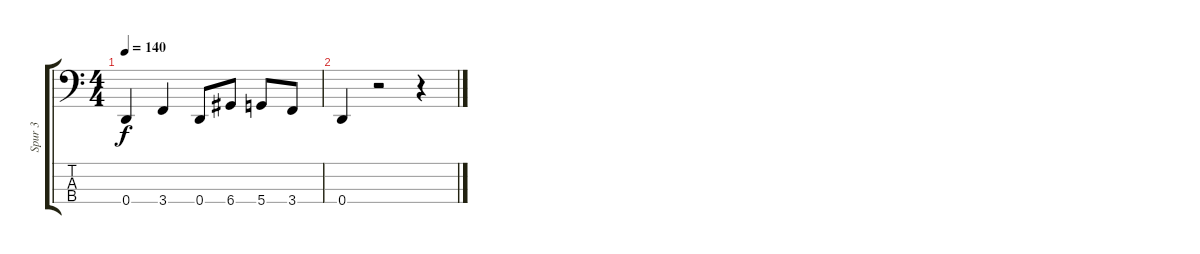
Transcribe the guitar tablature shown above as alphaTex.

\track ("Spur 3" "Spur 3") {instrument electricbassfinger}
\staff {score tabs}
\tuning (G2 D2 A1 D1) {hide}
\ts (4 4)
\tempo 140
\clef f4
\ks c
0.4.4{dy f} 3.4.4 0.4.8 6.4.8 5.4.8 3.4.8 |
0.4.4 r.2 r.4
